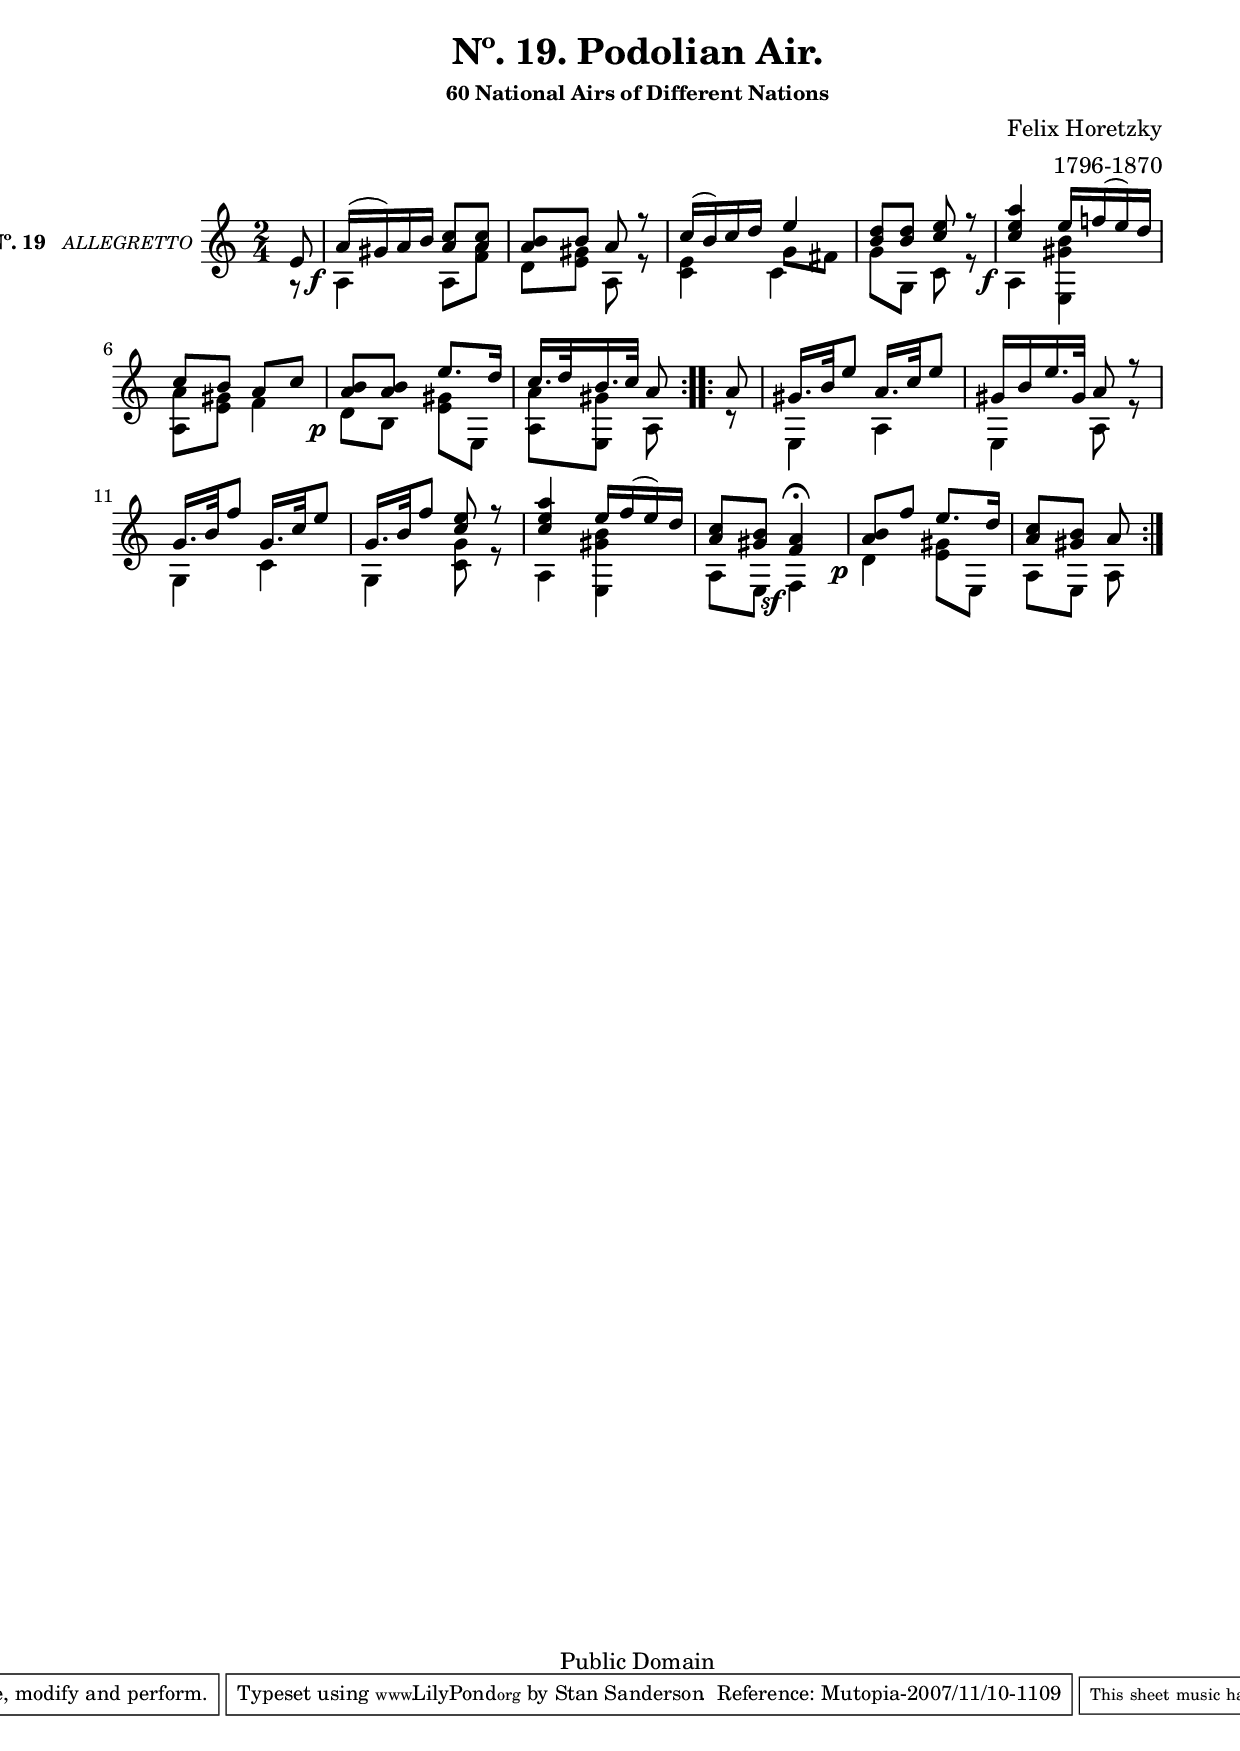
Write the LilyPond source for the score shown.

% Entered on Nov 6, 2007
\version "2.11.34"
%#(set-global-staff-size 17) 

\paper {
%	#(set-paper-size "a4")
%	#(set-paper-size "letter")
	left-margin = 0.75 \in
	line-width = 7.0 \in
	between-system-padding = #2.0
	between-system-space = #2.0
	ragged-last-bottom = ##t 
	ragged-bottom = ##f
}

\header {
	title = "Nº. 19. Podolian Air."
	subtitle = ""
	subsubtitle = "60 National Airs of Different Nations"
	composer = \markup{\column \right-align 
	{\line {Felix Horetzky} 1796-1870}}
	meter = ""
% MUTOPIA
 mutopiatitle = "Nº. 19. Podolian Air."
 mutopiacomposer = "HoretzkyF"
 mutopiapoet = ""
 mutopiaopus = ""
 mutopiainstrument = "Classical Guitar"
 date = "unk"
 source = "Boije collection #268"
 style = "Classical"
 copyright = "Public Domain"
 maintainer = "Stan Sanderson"
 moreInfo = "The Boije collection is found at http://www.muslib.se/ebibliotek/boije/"
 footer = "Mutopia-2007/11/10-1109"
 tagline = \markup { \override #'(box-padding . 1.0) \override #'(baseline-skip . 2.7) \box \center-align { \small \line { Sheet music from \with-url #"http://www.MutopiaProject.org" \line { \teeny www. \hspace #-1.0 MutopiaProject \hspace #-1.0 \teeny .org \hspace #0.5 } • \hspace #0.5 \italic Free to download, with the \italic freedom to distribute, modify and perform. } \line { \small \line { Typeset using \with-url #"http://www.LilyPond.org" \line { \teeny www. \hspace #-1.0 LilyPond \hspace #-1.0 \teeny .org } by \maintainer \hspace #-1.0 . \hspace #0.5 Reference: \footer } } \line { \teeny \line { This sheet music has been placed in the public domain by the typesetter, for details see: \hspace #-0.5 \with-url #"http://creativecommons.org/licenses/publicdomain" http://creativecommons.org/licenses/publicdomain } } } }
}

%%%%%%%%%%%%%%%%%%%%%%%%%%%%%%%%%%%%
%%
%% Source & comments
%%	
%%  	Felix Horetzky was born in Horyszów Ruski, Poland, January 1, 1796.
%%	Little is known about he came to the guitar. He traveled to Vienna
%%	to study under master guitarrist, Mauro Giuliani. He traveled
%%  	extensively in Europe as a concert performer and teacher. He wrote
%%  	between 100 and 150 pieces for the guitar. He died in Edinburgh
%%  	on October 6, 1870.
%%
%%	This piece is from #268, "60 National Airs of Different Nations",
%%	in the Boije collection and is in the public domain.
%%	
%%	<http://www.muslib.se/ebibliotek/boije/>
%%	Publisher: Chappell (London), no date given.
%%
%%	Carl Boije (1849-1923) was an amateur guitarist whose vast collection
%%	was donated to the State Library of Sweden after his death.
%%
%%	The dynamic markings for the most part follow the original score; obvious
%%	notation errors have been corrected.
%%
%%%%%%%%%%%%%%%%%%%%%%%%%%%%%%%%%%%%

\include "english.ly"

%%%% shortcuts

dol = \markup { \smaller\italic "dolce."}
cres = \markup{\smaller\italic"cresc:"}
cress = \markup{\tiny\smaller\italic"cresc:"}
espr = \markup{\smaller\italic"espres:"}
rit = \markup{\smaller\italic"ritart:"}
atem = \markup{\smaller\italic"a tempo:"}
smz = \markup{\smaller\italic"smorz:"} % smorzando
showTup = { \override TupletNumber #'transparent = ##f
		\override TupletBracket #'transparent = ##f }
hideTup = { \override TupletNumber #'transparent = ##t
		\override TupletBracket #'transparent = ##t }
seg = \markup {\smaller \smaller \musicglyph #"scripts.segno"}
cod = \markup {\smaller \vcenter "to" \hspace #0.7 \smaller \vcenter \musicglyph #"scripts.coda"}
toseg = \markup { \bold \vcenter "to" \hspace #0.7 \vcenter \smaller \musicglyph #"scripts.segno" }
fin = \markup {\smaller \smaller \bold \italic "Fine."}		
I = \once \override NoteColumn #'ignore-collision = ##t	

%% End shortcuts


%%%%%%%%%%
%% Reminders
%
%    \once \override DynamicText #'extra-offset = #'(-3.75 . 5.5)
%    \once \override TextScript #'extra-offset = #'( 0.8 . -2.3 )
%    \once \override Stem #'length-fraction = #0.8
%    \once \override Beam #'positions = #'(-2.2 . -3.0)
%
%%%%%%%%%%

upper = \relative c''{
	\set Staff.instrumentName=\markup{ \center-align 
	{\smaller\bold "Nº. 19  " \smaller\smaller\italic "ALLEGRETTO " 
	}}
	\repeat volta 2 {
		\partial 8*1 e,8 |
		a16( gs) a b <c a>8 <c a> |
		<b a> b a r |
		c16( b) c d << e4 \\{
		\override Beam #'positions = #'(-2.1 . -2.9) g,8 fs}>> |
		<d' b>8 <d b> <e c> r |
		<a e c>4 e16 f!( e) d |
		c8 b a c |
		<b a> <b a> e8. d16 |
		c16. d32 b16. c32 a8
	}
	\repeat volta 2 {
		a8 |
		gs16. b32 e8 a,16. c32 e8 |
		gs,16 b e16. gs,32 a8 r |
		g16. b32 f'8 g,16. c32 e8 |
		g,16. b32 f'8 <e c> r |
		<a e c>4 e16 f( e) d |
		<c a>8 <b gs> <a f>4\fermata |
		<b a>8 f' e8. d16 |
		<c a>8 <b gs> a
	}
}

lower = \relative c' { 
	\override Staff.NoteCollision 
	#'merge-differently-headed = ##t
	\repeat volta 2 {
		\partial 8*1 r8 |
		\once \override DynamicText #'extra-offset = #'(-2.75 . 2.5)
		a4_\f a8 <a' f> |
		d, <gs e> a, r |
		<e' c>4 c |
		g'8 g, c r |
		\once \override DynamicText #'extra-offset = #'(-2.75 . 2.5)
		a4_\f <b'gs e,> |
		<a a,>8 <gs e> f4 |
		\once \override DynamicText #'extra-offset = #'(-2.75 . 2.5)
		d8_\p b <gs' e> e, |
		<a' a,> <gs e,> a,		
	}
	\repeat volta 2 {
		r8 |
		e4 a |
		e a8 r |
		g4 c |
		g <g' c,>8 r |
		a,4 <b' gs e,>4 |
		a,8 e \once \override DynamicText #'extra-offset = #'(-2.4 . 2.0)
			f4_\sf |
		\once \override DynamicText #'extra-offset = #'(-2.75 . 2.5)
		d'4_\p <gs e>8 e, |
		a e a
	}
}

staffClassicalGuitar = \new Staff  {
		\time 2/4
		\key c \major
		\set Staff.connectArpeggios = ##t
		\set Staff.midiInstrument="acoustic guitar (nylon)"
		<<
			\new Voice = A { \voiceOne  \upper }			
			\new Voice = C { \voiceFour  \lower }
		>>
%%		\bar "||"   %%  "|."
}

\score { 
		<<
			\staffClassicalGuitar
		>>
		}
		
\layout  {\context {
   \Staff
   \consists Span_arpeggio_engraver
 } }

\score {
%%	\unfoldRepeats
	\staffClassicalGuitar
	\midi {
		\context {
			\Score
			tempoWholesPerMinute = #(ly:make-moment 60 4)
		}
		\context {
			\Voice
			\remove "Dynamic_performer"
	    }
    }
}
